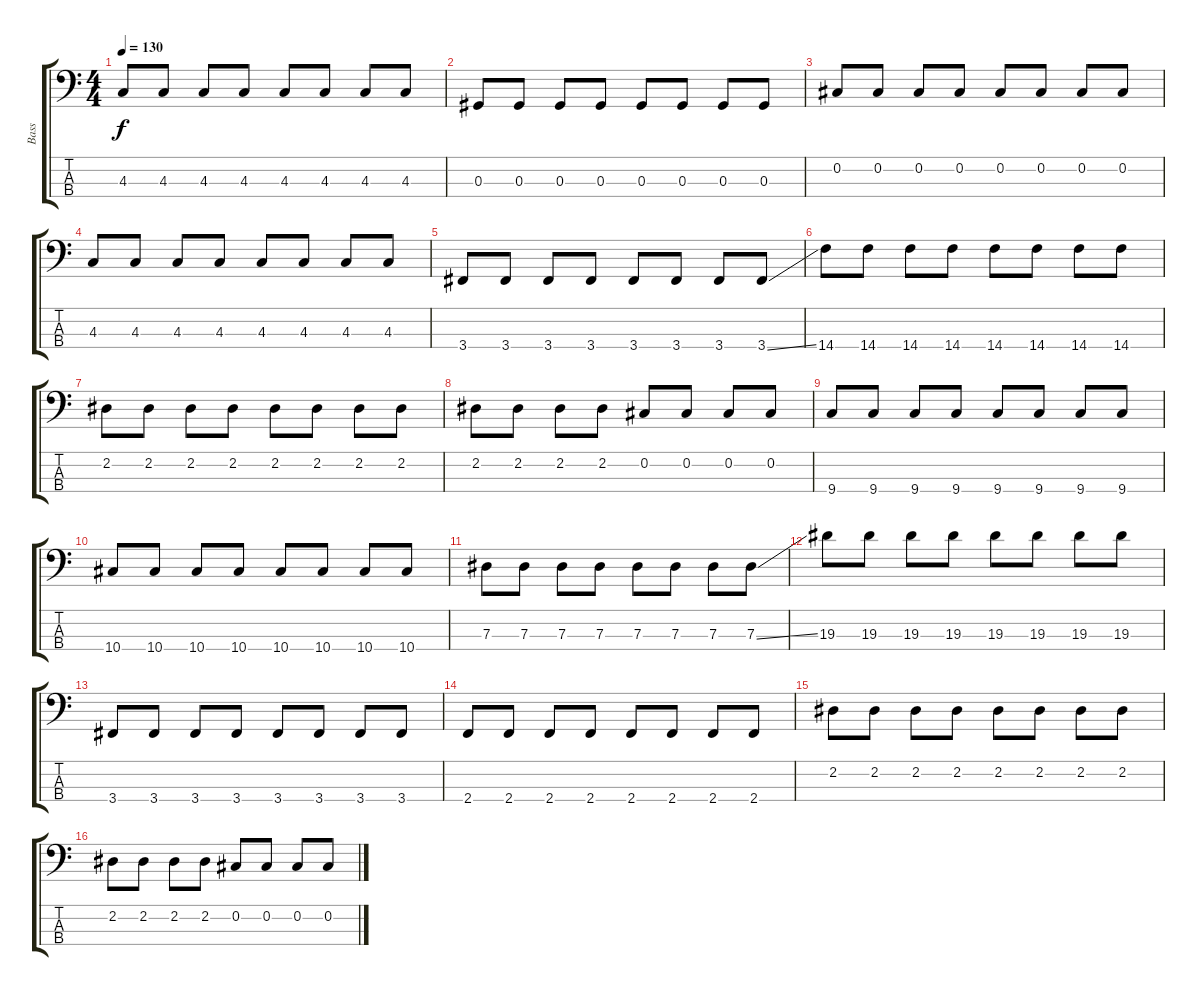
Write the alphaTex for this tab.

\track ("Bass" "Bass") {instrument electricbassfinger}
\staff {score tabs}
\tuning (Gb2 Db2 Ab1 Eb1) {hide}
\ts (4 4)
\tempo 130
\clef f4
\ks c
4.3.8{dy f} 4.3.8 4.3.8 4.3.8 4.3.8 4.3.8 4.3.8 4.3.8 |
0.3.8 0.3.8 0.3.8 0.3.8 0.3.8 0.3.8 0.3.8 0.3.8 |
0.2.8 0.2.8 0.2.8 0.2.8 0.2.8 0.2.8 0.2.8 0.2.8 |
4.3.8 4.3.8 4.3.8 4.3.8 4.3.8 4.3.8 4.3.8 4.3.8 |
3.4.8 3.4.8 3.4.8 3.4.8 3.4.8 3.4.8 3.4.8 3.4{ss}.8 |
14.4.8 14.4.8 14.4.8 14.4.8 14.4.8 14.4.8 14.4.8 14.4.8 |
2.2.8 2.2.8 2.2.8 2.2.8 2.2.8 2.2.8 2.2.8 2.2.8 |
2.2.8 2.2.8 2.2.8 2.2.8 0.2.8 0.2.8 0.2.8 0.2.8 |
9.4.8 9.4.8 9.4.8 9.4.8 9.4.8 9.4.8 9.4.8 9.4.8 |
10.4.8 10.4.8 10.4.8 10.4.8 10.4.8 10.4.8 10.4.8 10.4.8 |
7.3.8 7.3.8 7.3.8 7.3.8 7.3.8 7.3.8 7.3.8 7.3{ss}.8 |
19.3.8 19.3.8 19.3.8 19.3.8 19.3.8 19.3.8 19.3.8 19.3.8 |
3.4.8 3.4.8 3.4.8 3.4.8 3.4.8 3.4.8 3.4.8 3.4.8 |
2.4.8 2.4.8 2.4.8 2.4.8 2.4.8 2.4.8 2.4.8 2.4.8 |
2.2.8 2.2.8 2.2.8 2.2.8 2.2.8 2.2.8 2.2.8 2.2.8 |
2.2.8 2.2.8 2.2.8 2.2.8 0.2.8 0.2.8 0.2.8 0.2.8
